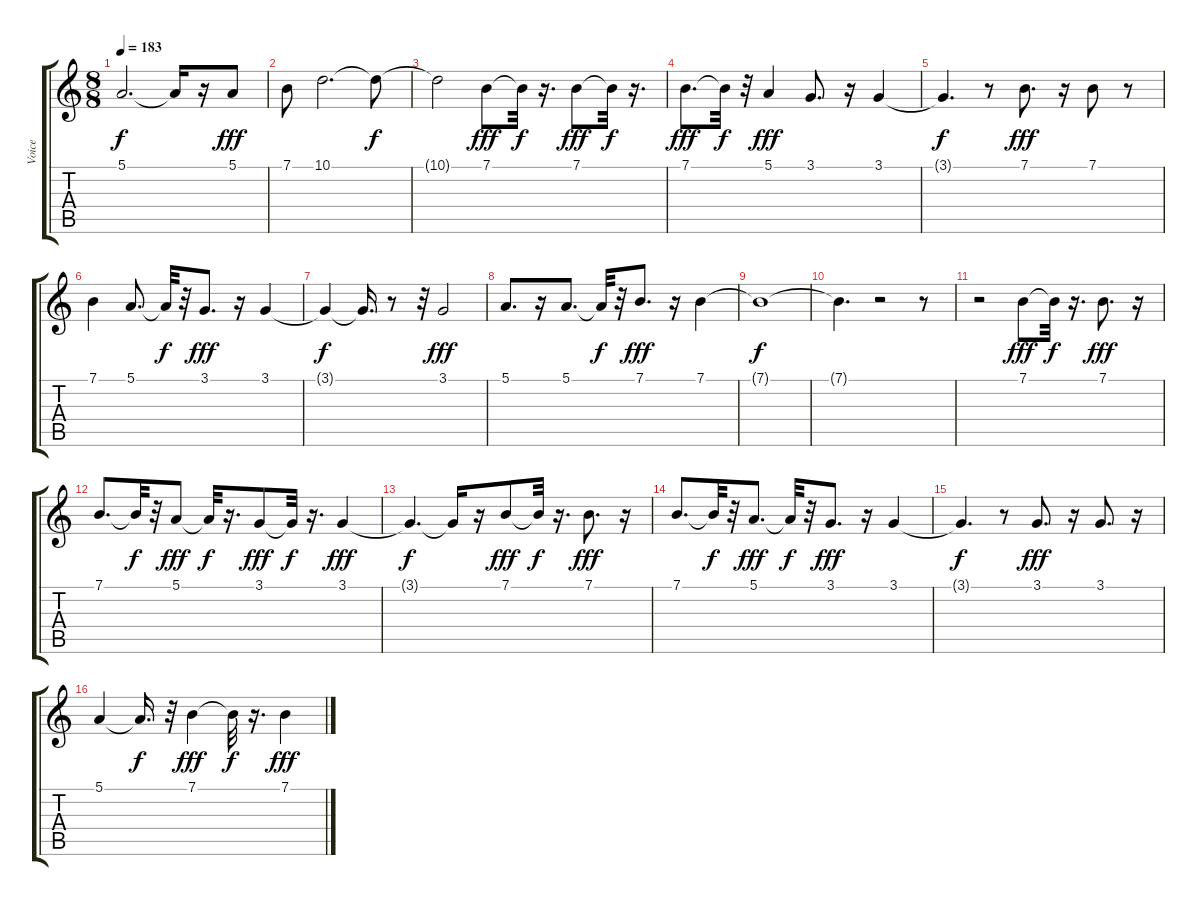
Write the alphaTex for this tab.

\track ("Voice" "Voice") {instrument fx5brightness}
\staff {score tabs}
\tuning (E4 B3 G3 D3 A2 E2) {hide}
\ts (8 8)
\tempo 183
\clef g2
\ks c
5.1{t}.2{d dy f} 5.1{t}.16 r.16 5.1.8{dy fff} |
7.1.8 10.1.2{d} 10.1{t}.8{dy f} |
10.1{t}.2 7.1.8{dy fff} 7.1{t}.32{dy f} r.16{d} 7.1.8{dy fff} 7.1{t}.32{dy f} r.16{d} |
7.1.8{d dy fff} 7.1{t}.32{dy f} r.32 5.1.4{dy fff} 3.1.8{d} r.16 3.1.4 |
3.1{t}.4{d dy f} r.8 7.1.8{d dy fff} r.16 7.1.8 r.8 |
7.1.4 5.1.8{d} 5.1{t}.32{dy f} r.32 3.1.8{d dy fff} r.16 3.1.4 |
3.1{t}.4{dy f} 3.1{t}.16{d} r.8 r.32 3.1.2{dy fff} |
5.1.8{d} r.16 5.1.8{d} 5.1{t}.32{dy f} r.32 7.1.8{d dy fff} r.16 7.1.4 |
7.1{t}.1{dy f} |
7.1{t}.4{d} r.2 r.8 |
r.2 7.1.8{dy fff} 7.1{t}.32{dy f} r.16{d} 7.1.8{d dy fff} r.16 |
7.1.8{d} 7.1{t}.32{dy f} r.32 5.1.8{dy fff} 5.1{t}.32{dy f} r.16{d} 3.1.8{dy fff} 3.1{t}.32{dy f} r.16{d} 3.1.4{dy fff} |
3.1{t}.4{d dy f} 3.1{t}.16 r.16 7.1.8{dy fff} 7.1{t}.32{dy f} r.16{d} 7.1.8{d dy fff} r.16 |
7.1.8{d} 7.1{t}.32{dy f} r.32 5.1.8{d dy fff} 5.1{t}.32{dy f} r.32 3.1.8{d dy fff} r.16 3.1.4 |
3.1{t}.4{d dy f} r.8 3.1.8{d dy fff} r.16 3.1.8{d} r.16 |
5.1.4 5.1{t}.16{d dy f} r.32 7.1.4{dy fff} 7.1{t}.32{dy f} r.16{d} 7.1.4{dy fff}
